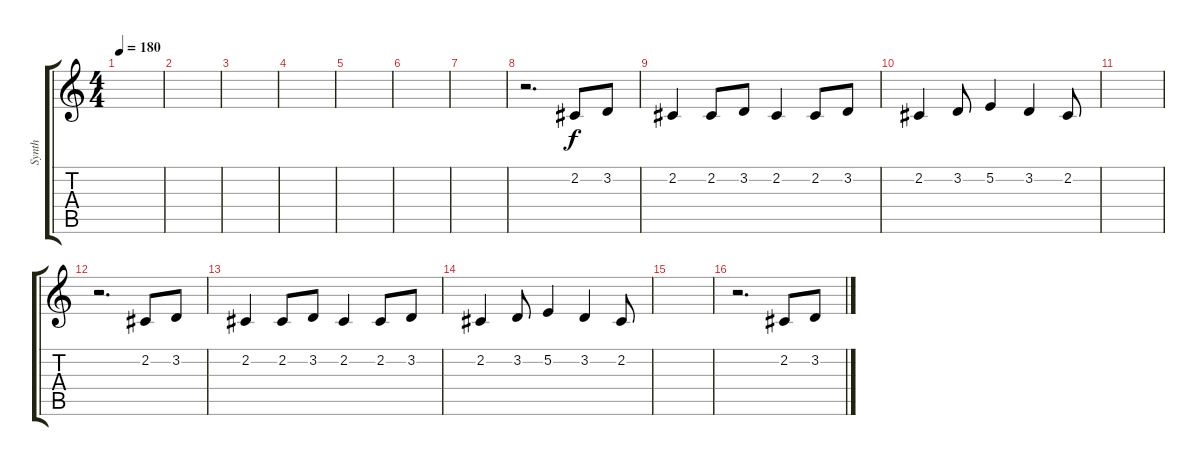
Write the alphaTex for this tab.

\track ("Synth" "Synth") {instrument lead2sawtooth}
\staff {score tabs}
\tuning (E4 B3 G3 D3 A2 E2) {hide}
\ts (4 4)
\tempo 180
\clef g2
\ks c
|
|
|
|
|
|
|
r.2{d} 2.2.8 3.2.8 |
2.2.4 2.2.8 3.2.8 2.2.4 2.2.8 3.2.8 |
2.2.4 3.2.8 5.2.4 3.2.4 2.2.8 |
|
r.2{d} 2.2.8 3.2.8 |
2.2.4 2.2.8 3.2.8 2.2.4 2.2.8 3.2.8 |
2.2.4 3.2.8 5.2.4 3.2.4 2.2.8 |
|
r.2{d} 2.2.8 3.2.8
